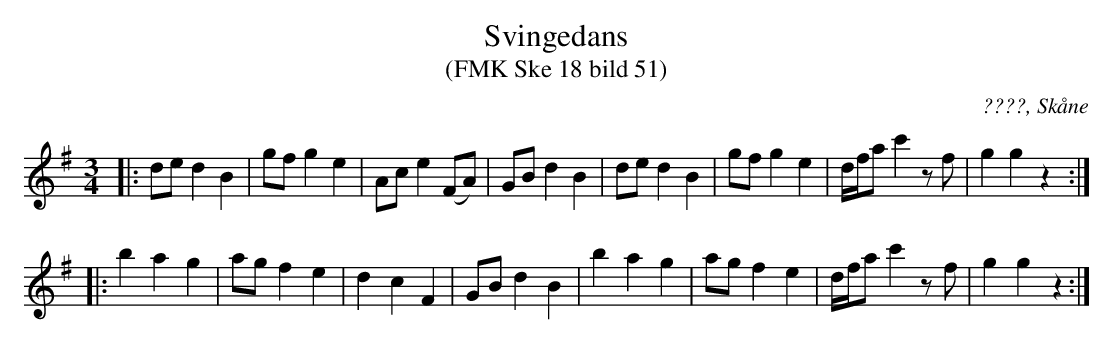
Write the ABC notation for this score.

X:1
T:Svingedans
T:(FMK Ske 18 bild 51)
O:????, Skåne
M:3/4
L:1/8
Q:108
K:G
|: de d2 B2 | gf g2 e2 | Ac e2 (FA) | GB d2 B2 | de d2 B2 | gf g2 e2 | d/f/a c'2 zf | g2 g2 z2 :|
|: b2 a2 g2 | ag f2 e2 | d2 c2 F2 | GB d2 B2 | b2 a2 g2 | ag f2 e2 | d/f/a c'2 zf | g2 g2 z2 :|
